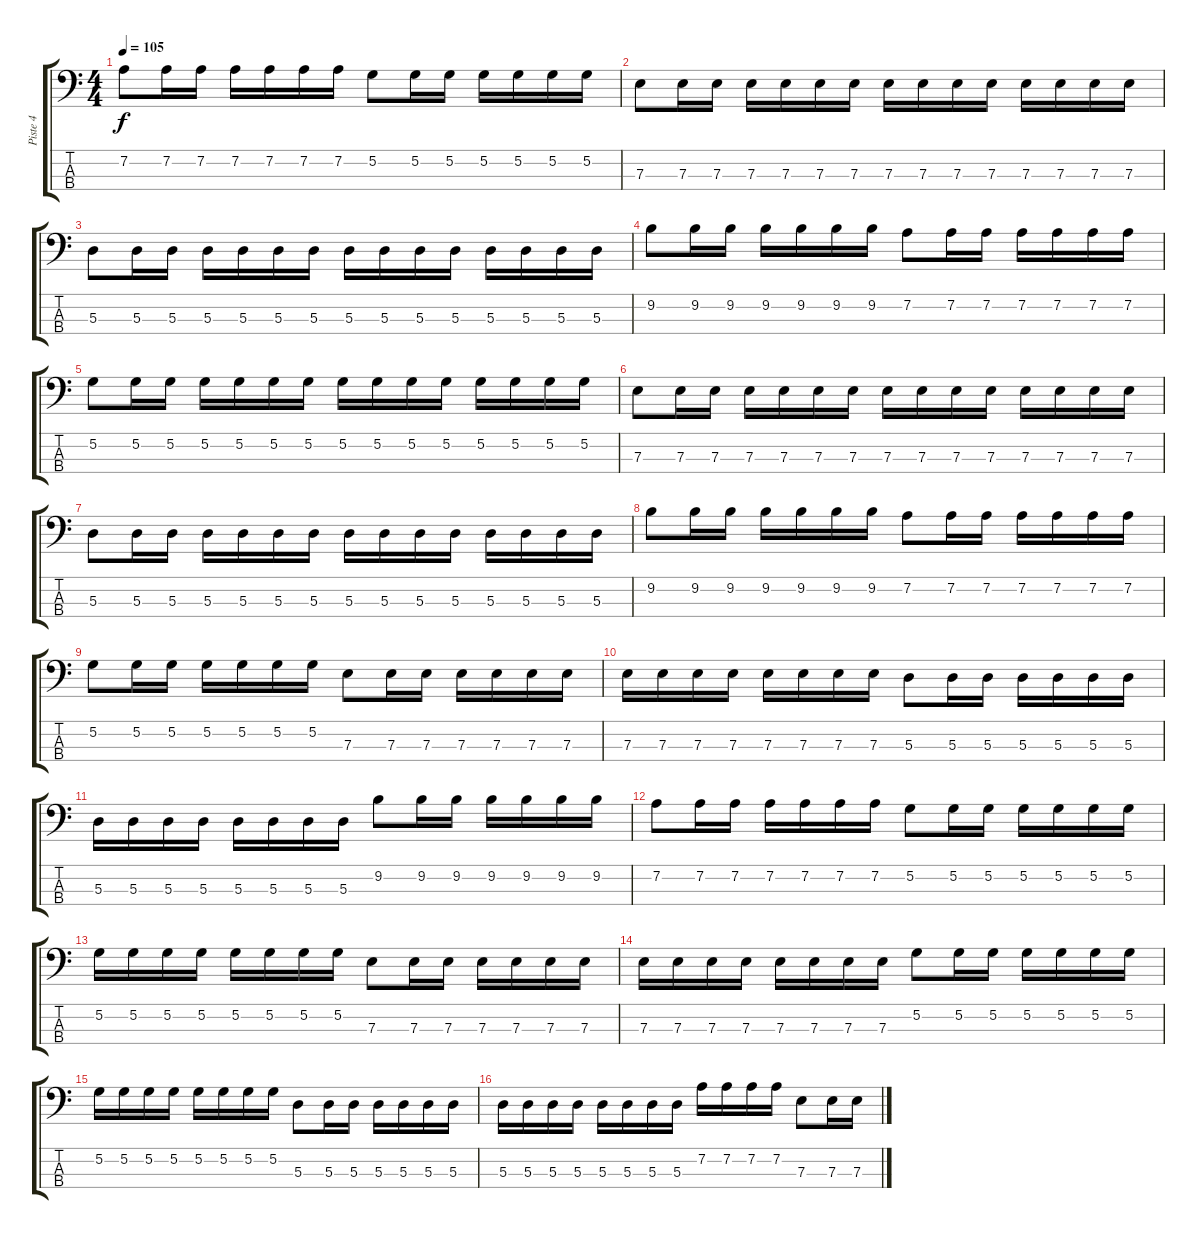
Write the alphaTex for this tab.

\track ("Piste 4" "Piste 4") {instrument electricbassfinger}
\staff {score tabs}
\tuning (G2 D2 A1 E1) {hide}
\ts (4 4)
\tempo 105
\clef f4
\ks c
7.2.8{dy f} 7.2.16 7.2.16 7.2.16 7.2.16 7.2.16 7.2.16 5.2.8 5.2.16 5.2.16 5.2.16 5.2.16 5.2.16 5.2.16 |
7.3.8 7.3.16 7.3.16 7.3.16 7.3.16 7.3.16 7.3.16 7.3.16 7.3.16 7.3.16 7.3.16 7.3.16 7.3.16 7.3.16 7.3.16 |
5.3.8 5.3.16 5.3.16 5.3.16 5.3.16 5.3.16 5.3.16 5.3.16 5.3.16 5.3.16 5.3.16 5.3.16 5.3.16 5.3.16 5.3.16 |
9.2.8 9.2.16 9.2.16 9.2.16 9.2.16 9.2.16 9.2.16 7.2.8 7.2.16 7.2.16 7.2.16 7.2.16 7.2.16 7.2.16 |
5.2.8 5.2.16 5.2.16 5.2.16 5.2.16 5.2.16 5.2.16 5.2.16 5.2.16 5.2.16 5.2.16 5.2.16 5.2.16 5.2.16 5.2.16 |
7.3.8 7.3.16 7.3.16 7.3.16 7.3.16 7.3.16 7.3.16 7.3.16 7.3.16 7.3.16 7.3.16 7.3.16 7.3.16 7.3.16 7.3.16 |
5.3.8 5.3.16 5.3.16 5.3.16 5.3.16 5.3.16 5.3.16 5.3.16 5.3.16 5.3.16 5.3.16 5.3.16 5.3.16 5.3.16 5.3.16 |
9.2.8 9.2.16 9.2.16 9.2.16 9.2.16 9.2.16 9.2.16 7.2.8 7.2.16 7.2.16 7.2.16 7.2.16 7.2.16 7.2.16 |
5.2.8 5.2.16 5.2.16 5.2.16 5.2.16 5.2.16 5.2.16 7.3.8 7.3.16 7.3.16 7.3.16 7.3.16 7.3.16 7.3.16 |
7.3.16 7.3.16 7.3.16 7.3.16 7.3.16 7.3.16 7.3.16 7.3.16 5.3.8 5.3.16 5.3.16 5.3.16 5.3.16 5.3.16 5.3.16 |
5.3.16 5.3.16 5.3.16 5.3.16 5.3.16 5.3.16 5.3.16 5.3.16 9.2.8 9.2.16 9.2.16 9.2.16 9.2.16 9.2.16 9.2.16 |
7.2.8 7.2.16 7.2.16 7.2.16 7.2.16 7.2.16 7.2.16 5.2.8 5.2.16 5.2.16 5.2.16 5.2.16 5.2.16 5.2.16 |
5.2.16 5.2.16 5.2.16 5.2.16 5.2.16 5.2.16 5.2.16 5.2.16 7.3.8 7.3.16 7.3.16 7.3.16 7.3.16 7.3.16 7.3.16 |
7.3.16 7.3.16 7.3.16 7.3.16 7.3.16 7.3.16 7.3.16 7.3.16 5.2.8 5.2.16 5.2.16 5.2.16 5.2.16 5.2.16 5.2.16 |
5.2.16 5.2.16 5.2.16 5.2.16 5.2.16 5.2.16 5.2.16 5.2.16 5.3.8 5.3.16 5.3.16 5.3.16 5.3.16 5.3.16 5.3.16 |
5.3.16 5.3.16 5.3.16 5.3.16 5.3.16 5.3.16 5.3.16 5.3.16 7.2.16 7.2.16 7.2.16 7.2.16 7.3.8 7.3.16 7.3.16
